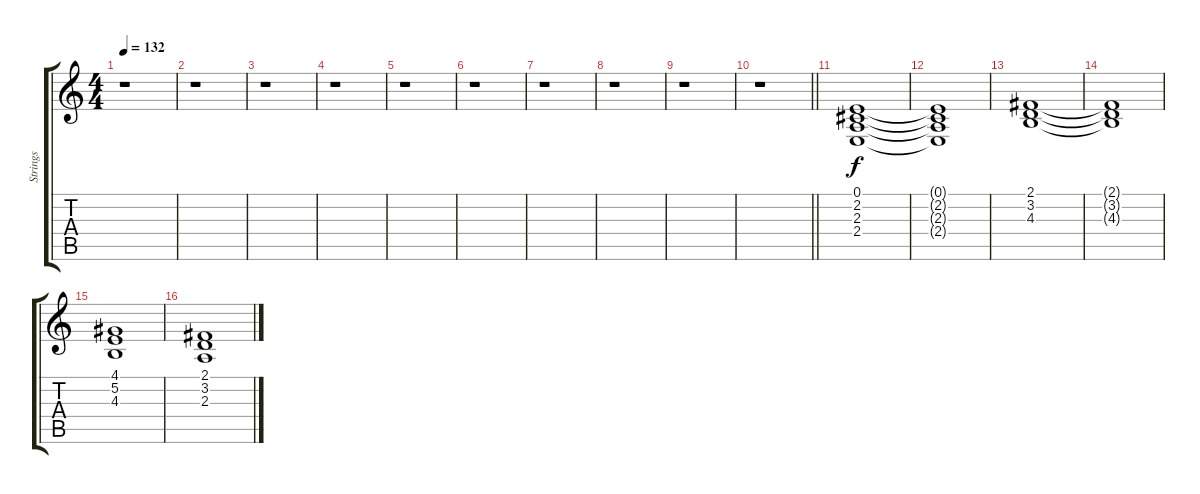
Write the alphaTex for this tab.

\track ("Strings" "Strings") {instrument stringensemble1}
\staff {score tabs}
\tuning (E4 B3 G3 D3 A2 E2) {hide}
\ts (4 4)
\tempo 132
\clef g2
\ks c
r.1{dy f instrument stringensemble1} |
r.1 |
r.1 |
r.1 |
r.1 |
r.1 |
r.1 |
r.1 |
r.1 |
\barLineRight lightlight
r.1 |
\section ("" "")
(0.1 2.2 2.3 2.4).1 |
(0.1{t} 2.2{t} 2.3{t} 2.4{t}).1 |
(2.1 3.2 4.3).1 |
(2.1{t} 3.2{t} 4.3{t}).1 |
(4.1 5.2 4.3).1 |
(2.1 3.2 2.3).1
